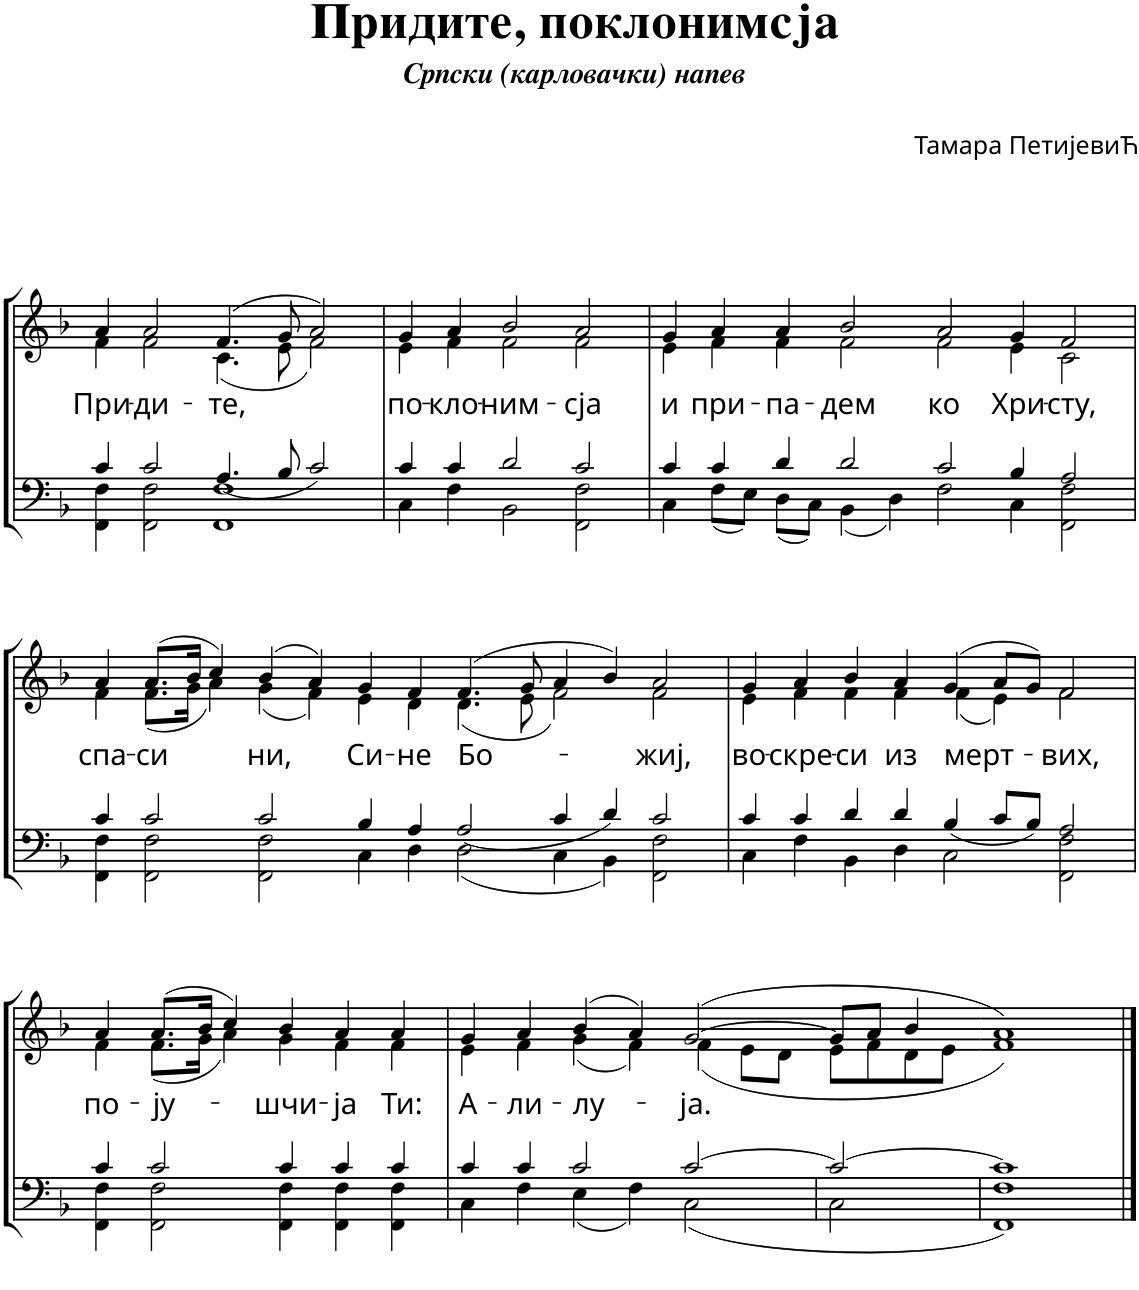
**kern	**kern	**text
*part1	*part1	*part1
*staff2	*staff1	*staff1
*I"Piano	*	*
*I'Pno.	*	*
*clefF4	*clefG2	*
*k[b-]	*k[b-]	*
*M63/4	*M63/4	*
=1	=1	=1
*^	*^	*
*	*^	*	*	*
!	!	!	!	!	!LO:LY:b
000ryy	4c/	4FF\ 4F\	4a/	4f\	При-
!	!	!	!	!	!LO:LY:b
.	2c/	2FF\ 2F\	2a/	2f\	-ди-
!	!	!	!	!	!LO:LY:b
.	4.A/	1FF 1F	(4.f/	(4.c\	-те,
.	8B-/	.	8g/	8e\	.
.	2c/	.	2a/)	2f\)	.
.	1%14ryy	1%14ryy	1%14ryy	1%14ryy	.
4%31ryy	.	.	.	.	.
=2	=2	=2	=2	=2	=2
!	!	!	!	!	!LO:LY:b
000ryy	4c/	4C\	4g/	4e\	по-
!	!	!	!	!	!LO:LY:b
.	4c/	4F\	4a/	4f\	-кло-
!	!	!	!	!	!LO:LY:b
.	2d/	2BB-\	2b-/	2f\	-ним-
!	!	!	!	!	!LO:LY:b
.	2c/	2FF\ 2F\	2a/	2f\	-сjа
.	1ryy	1ryy	000ryy	000ryy	.
.	1ryy	1ryy	.	.	.
.	1ryy	1ryy	.	.	.
.	1ryy	1ryy	.	.	.
.	1ryy	1ryy	.	.	.
.	1ryy	1ryy	.	.	.
.	1ryy	1ryy	.	.	.
4%31ryy	.	.	.	.	.
.	1ryy	1ryy	.	.	.
.	1ryy	1ryy	00ryy	00ryy	.
.	1ryy	1ryy	.	.	.
.	1ryy	1ryy	.	.	.
.	1ryy	1ryy	.	.	.
.	1ryy	1ryy	0ryy	0ryy	.
.	1ryy	1ryy	.	.	.
.	4ryy	4ryy	4ryy	4ryy	.
=3	=3	=3	=3	=3	=3
!	!	!	!	!	!LO:LY:b
000ryy	4c/	4C\	4g/	4e\	и
!	!	!	!	!	!LO:LY:b
.	4c/	8F\L	4a/	4f\	при-
.	.	8E\J	.	.	.
!	!	!	!	!	!LO:LY:b
.	4d/	8D\L	4a/	4f\	-па-
.	.	8C\J	.	.	.
!	!	!	!	!	!LO:LY:b
.	2d/	4BB-\	2b-/	2f\	-дем
.	.	4D\	.	.	.
!	!	!	!	!	!LO:LY:b
.	2c/	2F\	2a/	2f\	ко
!	!	!	!	!	!LO:LY:b
.	4B-/	4C\	4g/	4e\	Хри-
!	!	!	!	!	!LO:LY:b
.	2A/	2FF\ 2F\	2f/	2c\	-сту,
.	1ryy	1ryy	000ryy	000ryy	.
.	1ryy	1ryy	.	.	.
.	1ryy	1ryy	.	.	.
.	1ryy	1ryy	.	.	.
.	1ryy	1ryy	.	.	.
.	1ryy	1ryy	.	.	.
4%31ryy	.	.	.	.	.
.	1ryy	1ryy	.	.	.
.	1ryy	1ryy	.	.	.
.	1ryy	1ryy	00ryy	00ryy	.
.	1ryy	1ryy	.	.	.
.	1ryy	1ryy	.	.	.
.	1ryy	1ryy	.	.	.
.	1ryy	1ryy	1ryy	1ryy	.
.	4ryy	4ryy	4ryy	4ryy	.
!!LO:LB:g=z	!!
=4	=4	=4	=4	=4	=4
!	!	!	!	!	!LO:LY:b
000ryy	4c/	4FF\ 4F\	4a/	4f\	спа-
!	!	!	!	!	!LO:LY:b
.	2c/	2FF\ 2F\	(8.a/L	(8.f\L	-си
.	.	.	16b-/Jk	16g\Jk	.
.	.	.	4cc/)	4a\)	.
!	!	!	!	!	!LO:LY:b
.	2c/	2FF\ 2F\	(4b-/	(4g\	ни,
!	!	!	!	!	!LO:LY:b
.	.	.	4a/)	4f\)	.
!	!	!	!	!	!LO:LY:b
.	4B-/	4C\	4g/	4e\	Си-
!	!	!	!	!	!LO:LY:b
.	4A/	4D\	4f/	4d\	-не
!	!	!	!	!	!LO:LY:b
.	2A/	2D\	(4.f/	(4.d\	Бо-
.	.	.	8g/	8e\	.
.	4c/	4C\	4a/	2f\)	.
.	4d/	4BB-\	4b-/)	.	.
!	!	!	!	!	!LO:LY:b
.	2c/	2FF\ 2F\	2a/	2f\	-жиj,
.	1ryy	1ryy	000ryy	000ryy	.
.	1ryy	1ryy	.	.	.
.	1ryy	1ryy	.	.	.
.	1ryy	1ryy	.	.	.
.	1ryy	1ryy	.	.	.
4%31ryy	.	.	.	.	.
.	2%15ryy	2%15ryy	.	.	.
.	.	.	00ryy	00ryy	.
.	.	.	2ryy	2ryy	.
=5	=5	=5	=5	=5	=5
!	!	!	!	!	!LO:LY:b
000ryy	4c/	4C\	4g/	4e\	во-
!	!	!	!	!	!LO:LY:b
.	4c/	4F\	4a/	4f\	-скре-
!	!	!	!	!	!LO:LY:b
.	4d/	4BB-\	4b-/	4f\	-си
!	!	!	!	!	!LO:LY:b
.	4d/	4D\	4a/	4f\	из
!	!	!	!	!	!LO:LY:b
.	4B-/	2C\	(4g/	(4f\	мерт-
.	8c/L	.	8a/L	4e\)	.
.	8B-/J	.	8g/J)	.	.
!	!	!	!	!	!LO:LY:b
.	2A/	2FF\ 2F\	2f/	2f\	-вих,
.	1ryy	1ryy	000ryy	000ryy	.
.	1ryy	1ryy	.	.	.
.	1ryy	1ryy	.	.	.
.	1ryy	1ryy	.	.	.
.	1ryy	1ryy	.	.	.
.	1ryy	1ryy	.	.	.
4%31ryy	1ryy	1ryy	.	.	.
.	1ryy	1ryy	.	.	.
.	1ryy	1ryy	00ryy	00ryy	.
.	1ryy	1ryy	.	.	.
.	4%15ryy	4%15ryy	.	.	.
.	.	.	1..ryy	1..ryy	.
!!LO:LB:g=z	!!
=6	=6	=6	=6	=6	=6
!	!	!	!	!	!LO:LY:b
000ryy	4c/	4FF\ 4F\	4a/	4f\	по-
!	!	!	!	!	!LO:LY:b
.	2c/	2FF\ 2F\	(8.a/L	(8.f\L	-jу-
.	.	.	16b-/Jk	16g\Jk	.
.	.	.	4cc/)	4a\)	.
!	!	!	!	!	!LO:LY:b
.	4c/	4FF\ 4F\	4b-/	4g\	-шчи-
!	!	!	!	!	!LO:LY:b
.	4c/	4FF\ 4F\	4a/	4f\	-jа
!	!	!	!	!	!LO:LY:b
.	4c/	4FF\ 4F\	4a/	4f\	Ти:
.	1ryy	1ryy	000ryy	000ryy	.
.	1ryy	1ryy	.	.	.
.	1ryy	1ryy	.	.	.
.	1ryy	1ryy	.	.	.
.	1ryy	1ryy	.	.	.
.	1ryy	1ryy	.	.	.
.	1ryy	1ryy	.	.	.
4%31ryy	.	.	.	.	.
.	1ryy	1ryy	.	.	.
.	1ryy	1ryy	00ryy	00ryy	.
.	1ryy	1ryy	.	.	.
.	1ryy	1ryy	.	.	.
.	1ryy	1ryy	.	.	.
.	1ryy	1ryy	0ryy	0ryy	.
.	1ryy	1ryy	.	.	.
.	4ryy	4ryy	4ryy	4ryy	.
=7	=7	=7	=7	=7	=7
!	!	!	!	!	!LO:LY:b
000ryy	4c/	4C\	4g/	4e\	А-
!	!	!	!	!	!LO:LY:b
.	4c/	4F\	4a/	4f\	-ли-
!	!	!	!	!	!LO:LY:b
.	2c/	4E\	(4b-/	(4g\	-лу-
.	.	4F\	4a/)	4f\)	.
!	!	!	!	!	!LO:LY:b
.	[2c/	2C\	([2g/	(4f\	-ja.
.	.	.	.	8e\L	.
.	.	.	.	8d\J	.
.	1ryy	1ryy	000ryy	000ryy	.
.	1ryy	1ryy	.	.	.
.	1ryy	1ryy	.	.	.
.	1ryy	1ryy	.	.	.
.	1ryy	1ryy	.	.	.
.	1ryy	1ryy	.	.	.
.	1ryy	1ryy	.	.	.
4%31ryy	.	.	.	.	.
.	1ryy	1ryy	.	.	.
.	1ryy	1ryy	00ryy	00ryy	.
.	1ryy	1ryy	.	.	.
.	1ryy	1ryy	.	.	.
.	1ryy	1ryy	.	.	.
.	1ryy	1ryy	0ryy	0ryy	.
.	1ryy	1ryy	.	.	.
.	4ryy	4ryy	4ryy	4ryy	.
=8-	=8-	=8-	=8-	=8-	=8-
000ryy	2c/_	2C\	8g/L]	8e\L	.
.	.	.	8a/J	8f\	.
.	.	.	4b-/	8d\	.
.	.	.	.	8e\J	.
.	1ryy	1ryy	000ryy	000ryy	.
.	1ryy	1ryy	.	.	.
.	1ryy	1ryy	.	.	.
.	1ryy	1ryy	.	.	.
.	1ryy	1ryy	.	.	.
.	1ryy	1ryy	.	.	.
.	1ryy	1ryy	.	.	.
.	1ryy	1ryy	.	.	.
4%31ryy	.	.	.	.	.
.	1ryy	1ryy	00ryy	00ryy	.
.	1ryy	1ryy	.	.	.
.	1ryy	1ryy	.	.	.
.	1ryy	1ryy	.	.	.
.	1ryy	1ryy	0ryy	0ryy	.
.	1ryy	1ryy	.	.	.
.	1ryy	1ryy	1ryy	1ryy	.
.	4ryy	4ryy	4ryy	4ryy	.
=9-	=9-	=9-	=9-	=9-	=9-
000ryy	1c]	1FF 1F	1a)	1f)	.
.	1ryy	1ryy	000ryy	000ryy	.
.	1ryy	1ryy	.	.	.
.	1ryy	1ryy	.	.	.
.	1ryy	1ryy	.	.	.
.	1ryy	1ryy	.	.	.
.	1ryy	1ryy	.	.	.
.	1ryy	1ryy	.	.	.
4%31ryy	1ryy	1ryy	.	.	.
.	1ryy	1ryy	00ryy	00ryy	.
.	1ryy	1ryy	.	.	.
.	1ryy	1ryy	.	.	.
.	4%15ryy	4%15ryy	.	.	.
.	.	.	0ryy	0ryy	.
.	.	.	2.ryy	2.ryy	.
*v	*v	*v	*	*	*
*	*v	*v	*
==	==	==
*-	*-	*-
